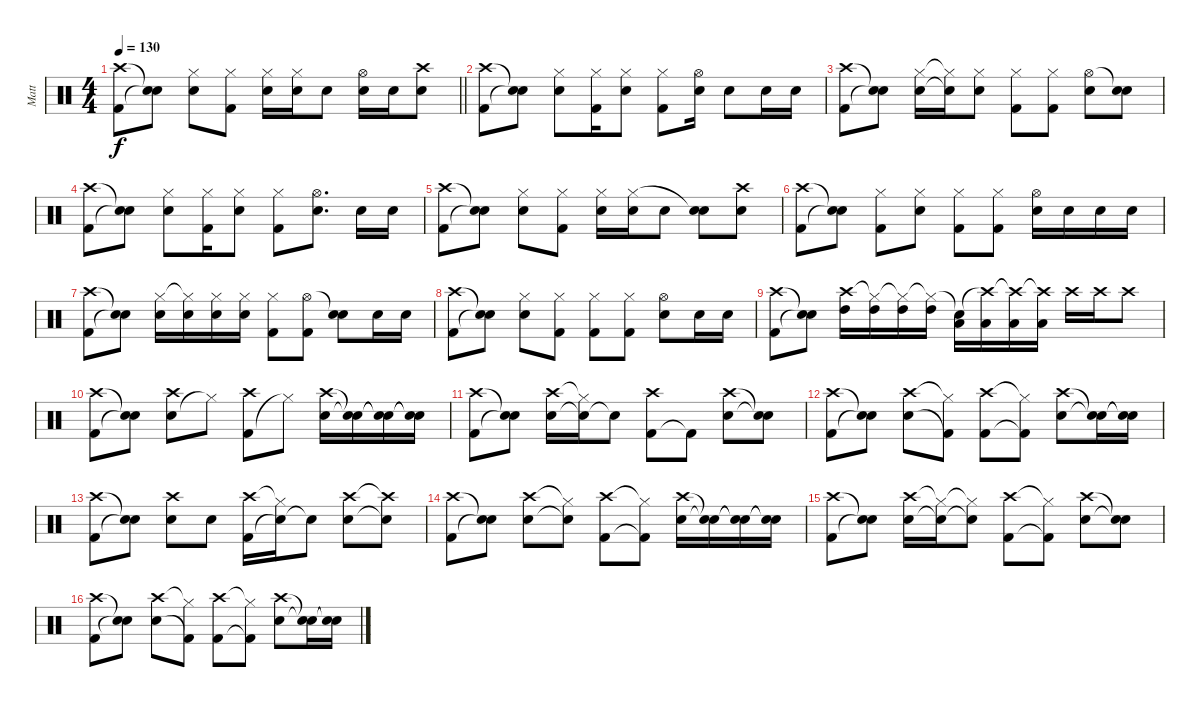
\track ("Matt" "Matt") {instrument percussion}
\staff {score}
\articulation defaults
\ts (4 4)
\tempo 130
\clef neutral
\barLineRight lightlight
\ks c
("Kick (hit) 2" "Crash high (hit)").8{dy f} ("Snare (hit)"{t} "Snare (hit)"{t}).8 ("Snare (hit) 2" "Hi-Hat (closed)").8 ("Kick (hit) 2" "Hi-Hat (closed)").8 ("Snare (hit) 2" "Hi-Hat (closed)").16 ("Snare (hit) 2" "Hi-Hat (closed)").16 "Snare (hit) 2".8 ("Snare (hit) 2" "Hi-Hat (open)").16 "Snare (hit) 2".16 ("Snare (hit) 2" "Crash high (hit)").8 |
("Kick (hit) 2" "Crash high (hit)").8 ("Snare (hit)"{t} "Snare (hit)"{t}).8 ("Snare (hit) 2" "Hi-Hat (closed)").8 ("Kick (hit) 2" "Hi-Hat (closed)").16 ("Snare (hit) 2" "Hi-Hat (closed)").8 ("Kick (hit) 2" "Hi-Hat (closed)").8 ("Snare (hit) 2" "Hi-Hat (open)").16 "Snare (hit) 2".8 "Snare (hit) 2".16 "Snare (hit) 2".16 |
("Kick (hit) 2" "Crash high (hit)").8 ("Snare (hit)"{t} "Snare (hit)"{t}).8 ("Snare (hit) 2" "Hi-Hat (closed)").16 ("Snare (hit) 2"{t} "Hi-Hat (closed)"{t}).16 ("Snare (hit) 2" "Hi-Hat (closed)").8 ("Kick (hit) 2" "Hi-Hat (closed)").8 ("Kick (hit) 2" "Hi-Hat (closed)").8 ("Snare (hit) 2" "Hi-Hat (open)").8 ("Snare (hit) 2" "Snare (hit)"{t}).8 |
("Kick (hit) 2" "Crash high (hit)").8 ("Snare (hit)"{t} "Snare (hit)"{t}).8 ("Snare (hit) 2" "Hi-Hat (closed)").8 ("Kick (hit) 2" "Hi-Hat (closed)").16 ("Snare (hit) 2" "Hi-Hat (closed)").8 ("Kick (hit) 2" "Hi-Hat (closed)").8 ("Snare (hit) 2" "Hi-Hat (open)").8{d} "Snare (hit) 2".16 "Snare (hit) 2".16 |
("Kick (hit) 2" "Crash high (hit)").8 ("Snare (hit)"{t} "Snare (hit)"{t}).8 ("Snare (hit) 2" "Hi-Hat (closed)").8 ("Kick (hit) 2" "Hi-Hat (closed)").8 ("Snare (hit) 2" "Hi-Hat (closed)").16 ("Snare (hit) 2" "Hi-Hat (closed)").16 "Snare (hit) 2".8 ("Snare (hit) 2" "Snare (hit)"{t}).8 ("Snare (hit) 2" "Crash high (hit)").8 |
("Kick (hit) 2" "Crash high (hit)").8 ("Snare (hit)"{t} "Snare (hit)"{t}).8 ("Kick (hit) 2" "Hi-Hat (closed)").8 ("Snare (hit) 2" "Hi-Hat (closed)").8 ("Kick (hit) 2" "Hi-Hat (closed)").8 ("Kick (hit) 2" "Hi-Hat (closed)").8 ("Snare (hit) 2" "Hi-Hat (open)").16 "Snare (hit) 2".16 "Snare (hit) 2".16 "Snare (hit) 2".16 |
("Kick (hit) 2" "Crash high (hit)").8 ("Snare (hit)"{t} "Snare (hit)"{t}).8 ("Snare (hit) 2" "Hi-Hat (closed)").16 ("Snare (hit) 2" "Hi-Hat (closed)"{t}).16 ("Snare (hit) 2" "Hi-Hat (closed)").16 ("Snare (hit) 2" "Hi-Hat (closed)").16 ("Kick (hit) 2" "Hi-Hat (closed)").8 ("Kick (hit) 2" "Hi-Hat (open)").8 ("Snare (hit) 2" "Snare (hit)"{t}).8 "Snare (hit) 2".16 "Snare (hit) 2".16 |
("Kick (hit) 2" "Crash high (hit)").8 ("Snare (hit)"{t} "Snare (hit)"{t}).8 ("Snare (hit) 2" "Hi-Hat (closed)").8 ("Kick (hit) 2" "Hi-Hat (closed)").8 ("Kick (hit) 2" "Hi-Hat (closed)").8 ("Kick (hit) 2" "Hi-Hat (closed)").8 ("Snare (hit) 2" "Hi-Hat (open)").8 "Snare (hit) 2".16 "Snare (hit) 2".16 |
("Kick (hit) 2" "Crash high (hit)").8 ("Snare (hit)"{t} "Snare (hit)"{t}).8 ("High Tom (hit)" "Crash high (hit)").16 ("High Tom (hit)" "Hi-Hat (closed)"{t}).16 ("High Tom (hit)" "Hi-Hat (closed)"{t}).16 ("High Tom (hit)" "Hi-Hat (closed)"{t}).16 ("Low Tom (hit)" "Snare (hit)"{t}).16 ("Low Tom (hit)" "Crash high (hit)"{t}).16 ("Low Tom (hit)" "Crash high (hit)"{t}).16 ("Low Tom (hit)" "Crash high (hit)"{t}).16 "Crash high (hit)".16 "Crash high (hit)".16 "Crash high (hit)".8 |
("Kick (hit) 2" "Crash high (hit)").8 ("Snare (hit)"{t} "Snare (hit)"{t}).8 ("Snare (hit) 2" "Crash high (hit)").8 "Hi-Hat (closed)"{t}.8 ("Kick (hit) 2" "Crash high (hit)").8 "Hi-Hat (closed)"{t}.8 ("Snare (hit) 2" "Crash high (hit)").16 ("Snare (hit) 2"{t} "Snare (hit)"{t}).16 ("Snare (hit) 2"{t} "Snare (hit)"{t}).16 ("Snare (hit)"{t} "Snare (hit)"{t}).16 |
("Kick (hit) 2" "Crash high (hit)").8 ("Snare (hit)"{t} "Snare (hit)"{t}).8 ("Snare (hit) 2" "Crash high (hit)").16 ("Snare (hit) 2"{t} "Hi-Hat (closed)"{t}).16 "Snare (hit) 2"{t}.8 ("Kick (hit) 2" "Crash high (hit)").8 "Kick (hit) 2"{t}.8 ("Snare (hit) 2" "Crash high (hit)").8 ("Snare (hit) 2"{t} "Snare (hit)"{t}).8 |
("Kick (hit) 2" "Crash high (hit)").8 ("Snare (hit)"{t} "Snare (hit)"{t}).8 ("Snare (hit) 2" "Crash high (hit)").8 ("Kick (hit) 2"{t} "Hi-Hat (closed)"{t}).8 ("Kick (hit) 2" "Crash high (hit)").8 ("Kick (hit) 2"{t} "Hi-Hat (closed)"{t}).8 ("Snare (hit) 2" "Crash high (hit)").8 ("Snare (hit) 2"{t} "Snare (hit)"{t}).16 ("Snare (hit) 2"{t} "Snare (hit)"{t}).16 |
("Kick (hit) 2" "Crash high (hit)").8 ("Snare (hit)"{t} "Snare (hit)"{t}).8 ("Snare (hit) 2" "Crash high (hit)").8 "Snare (hit) 2".8 ("Kick (hit) 2" "Crash high (hit)").16 ("Snare (hit) 2"{t} "Hi-Hat (closed)"{t}).16 "Snare (hit) 2"{t}.8 ("Snare (hit) 2" "Crash high (hit)").8 ("Snare (hit) 2"{t} "Crash high (hit)"{t}).8 |
("Kick (hit) 2" "Crash high (hit)").8 ("Snare (hit)"{t} "Snare (hit)"{t}).8 ("Snare (hit) 2" "Crash high (hit)").8 ("Snare (hit) 2"{t} "Hi-Hat (closed)"{t}).8 ("Kick (hit) 2" "Crash high (hit)").8 ("Kick (hit) 2"{t} "Hi-Hat (closed)"{t}).8 ("Snare (hit) 2" "Crash high (hit)").16 ("Snare (hit) 2"{t} "Snare (hit)"{t}).16 ("Snare (hit) 2"{t} "Snare (hit)"{t}).16 ("Snare (hit) 2"{t} "Snare (hit)"{t}).16 |
("Kick (hit) 2" "Crash high (hit)").8 ("Snare (hit)"{t} "Snare (hit)"{t}).8 ("Snare (hit) 2" "Crash high (hit)").16 ("Snare (hit) 2"{t} "Hi-Hat (closed)"{t}).16 ("Snare (hit) 2"{t} "Hi-Hat (closed)"{t}).8 ("Kick (hit) 2" "Crash high (hit)").8 ("Kick (hit) 2"{t} "Hi-Hat (closed)"{t}).8 ("Snare (hit) 2" "Crash high (hit)").8 ("Snare (hit) 2"{t} "Snare (hit)"{t}).8 |
("Kick (hit) 2" "Crash high (hit)").8 ("Snare (hit)"{t} "Snare (hit)"{t}).8 ("Snare (hit) 2" "Crash high (hit)").8 ("Kick (hit) 2"{t} "Hi-Hat (closed)"{t}).8 ("Kick (hit) 2" "Crash high (hit)").8 ("Kick (hit) 2"{t} "Hi-Hat (closed)"{t}).8 ("Snare (hit) 2" "Crash high (hit)").8 ("Snare (hit) 2"{t} "Snare (hit)"{t}).16 ("Snare (hit) 2"{t} "Snare (hit)"{t}).16
